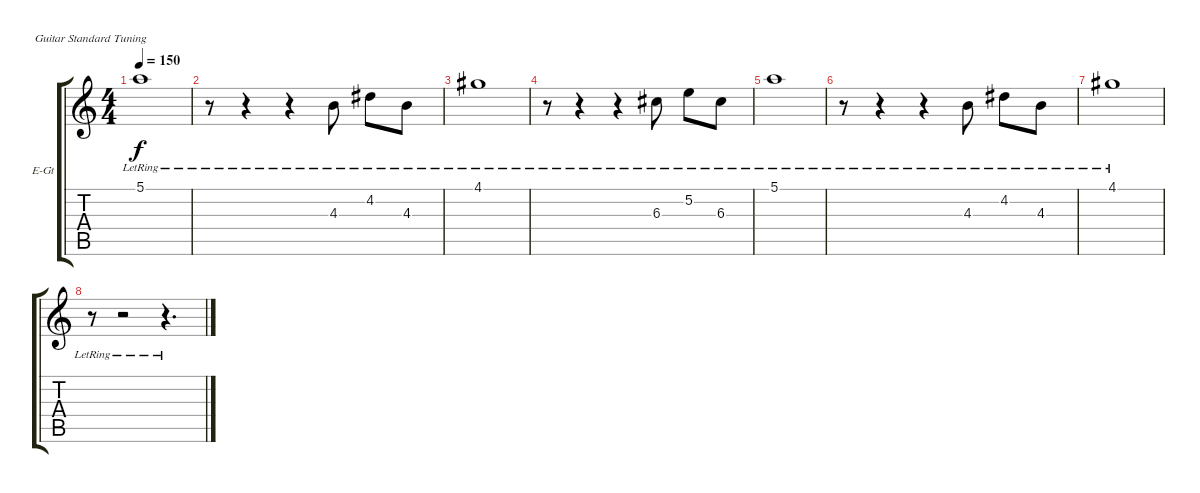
\bracketExtendMode groupsimilarinstruments
\firstSystemTrackNameOrientation horizontal
\otherSystemsTrackNameOrientation horizontal
\track ("Äîðîæêà 1" "E-Gt") {instrument distortionguitar}
\staff {score tabs}
\tuning (E4 B3 G3 D3 A2 E2)
\ts (4 4)
\tempo 150
\clef g2
\ks c
5.1{lr}.1{dy f} |
r.8 r.4 r.4 4.3{lr}.8 4.2{lr}.8 4.3{lr}.8 |
4.1{lr}.1 |
r.8 r.4 r.4 6.3{lr}.8 5.2{lr}.8 6.3{lr}.8 |
5.1{lr}.1 |
r.8 r.4 r.4 4.3{lr}.8 4.2{lr}.8 4.3{lr}.8 |
4.1{lr}.1 |
r.8 r.2 r.4{d}
